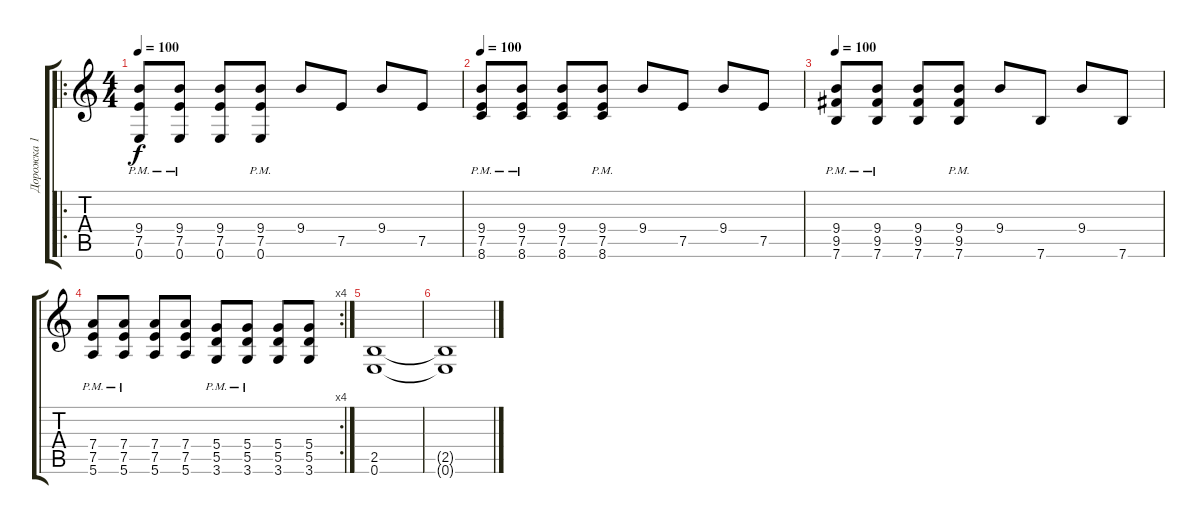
\track ("Дорожка 1" "Дорожка 1") {instrument distortionguitar}
\staff {score tabs}
\tuning (E4 B3 G3 D3 A2 E2) {hide}
\ro
\ts (4 4)
\tempo 100
\clef g2
\ks c
(9.4{pm} 7.5{pm} 0.6{pm}).8{dy f} (9.4{pm} 7.5{pm} 0.6{pm}).8 (9.4 7.5 0.6).8 (9.4{pm} 7.5{pm} 0.6{pm}).8 9.4.8 7.5.8 9.4.8 7.5.8 |
\tempo 100
(9.4{pm} 7.5{pm} 8.6{pm}).8 (9.4{pm} 7.5{pm} 8.6{pm}).8 (9.4 7.5 8.6).8 (9.4{pm} 7.5{pm} 8.6{pm}).8 9.4.8 7.5.8 9.4.8 7.5.8 |
\tempo 100
(9.4{pm} 9.5{pm} 7.6{pm}).8 (9.4{pm} 9.5{pm} 7.6{pm}).8 (9.4 9.5 7.6).8 (9.4{pm} 9.5{pm} 7.6{pm}).8 9.4.8 7.6.8 9.4.8 7.6.8 |
\rc 4
(7.4{pm} 7.5{pm} 5.6{pm}).8 (7.4{pm} 7.5{pm} 5.6{pm}).8 (7.4 7.5 5.6).8 (7.4 7.5 5.6).8 (5.4{pm} 5.5{pm} 3.6{pm}).8 (5.4{pm} 5.5{pm} 3.6{pm}).8 (5.4 5.5 3.6).8 (5.4 5.5 3.6).8 |
(2.5 0.6).1 |
(2.5{t} 0.6{t}).1
